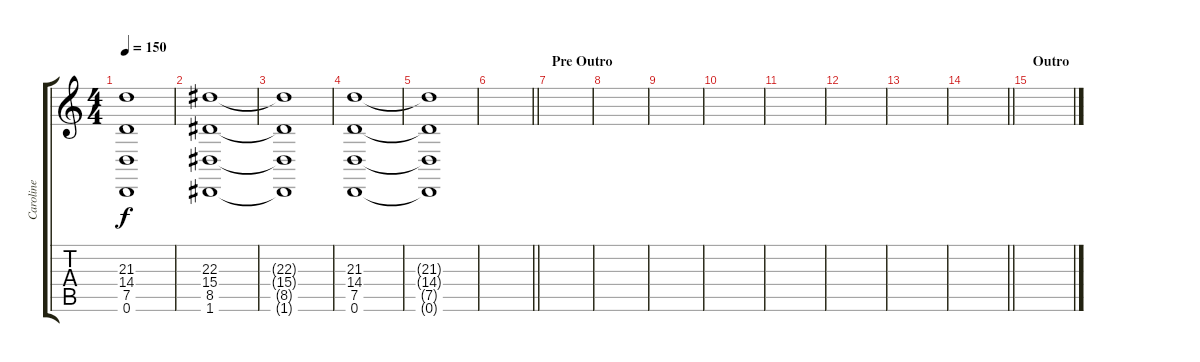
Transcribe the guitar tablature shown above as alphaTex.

\track ("Caroline" "Caroline") {instrument stringensemble1}
\staff {score tabs}
\tuning (D4 A3 F3 C3 G2 D2) {hide}
\ts (4 4)
\tempo 150
\clef g2
\ks c
(21.3{t} 14.4{t} 7.5{t} 0.6{t}).1{dy f} |
(22.3 15.4 8.5 1.6).1 |
(22.3{t} 15.4{t} 8.5{t} 1.6{t}).1 |
(21.3 14.4 7.5 0.6).1 |
(21.3{t} 14.4{t} 7.5{t} 0.6{t}).1 |
\barLineRight lightlight
|
\section ("" "Pre Outro")
|
|
|
|
|
|
|
\barLineRight lightlight
|
\section ("" "Outro")
